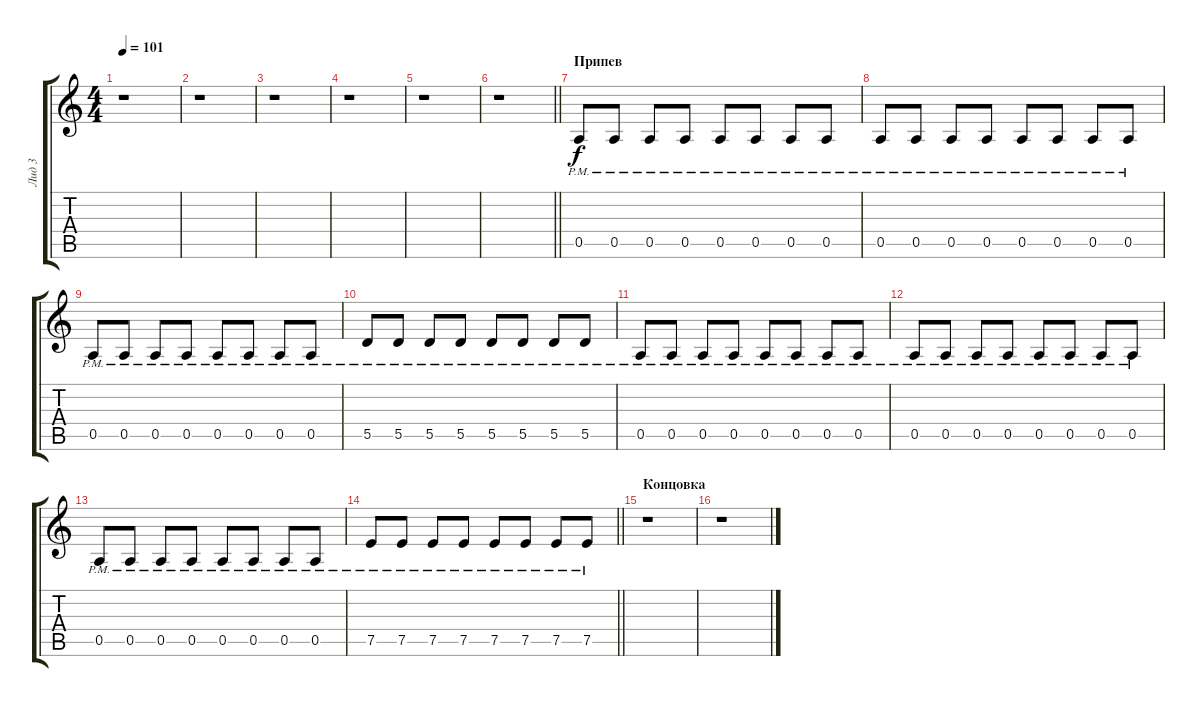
\track ("Лид 3" "Лид 3") {instrument distortionguitar}
\staff {score tabs}
\tuning (E4 B3 G3 D3 A2 E2) {hide}
\ts (4 4)
\tempo 101
\clef g2
\ks c
r.1{dy f} |
r.1 |
r.1 |
r.1 |
r.1 |
\barLineRight lightlight
r.1 |
\section ("" "Припев")
0.5{pm}.8 0.5{pm}.8 0.5{pm}.8 0.5{pm}.8 0.5{pm}.8 0.5{pm}.8 0.5{pm}.8 0.5{pm}.8 |
0.5{pm}.8 0.5{pm}.8 0.5{pm}.8 0.5{pm}.8 0.5{pm}.8 0.5{pm}.8 0.5{pm}.8 0.5{pm}.8 |
0.5{pm}.8 0.5{pm}.8 0.5{pm}.8 0.5{pm}.8 0.5{pm}.8 0.5{pm}.8 0.5{pm}.8 0.5{pm}.8 |
5.5{pm}.8 5.5{pm}.8 5.5{pm}.8 5.5{pm}.8 5.5{pm}.8 5.5{pm}.8 5.5{pm}.8 5.5{pm}.8 |
0.5{pm}.8 0.5{pm}.8 0.5{pm}.8 0.5{pm}.8 0.5{pm}.8 0.5{pm}.8 0.5{pm}.8 0.5{pm}.8 |
0.5{pm}.8 0.5{pm}.8 0.5{pm}.8 0.5{pm}.8 0.5{pm}.8 0.5{pm}.8 0.5{pm}.8 0.5{pm}.8 |
0.5{pm}.8 0.5{pm}.8 0.5{pm}.8 0.5{pm}.8 0.5{pm}.8 0.5{pm}.8 0.5{pm}.8 0.5{pm}.8 |
\barLineRight lightlight
7.5{pm}.8 7.5{pm}.8 7.5{pm}.8 7.5{pm}.8 7.5{pm}.8 7.5{pm}.8 7.5{pm}.8 7.5{pm}.8 |
\section ("" "Концовка")
r.1 |
r.1
